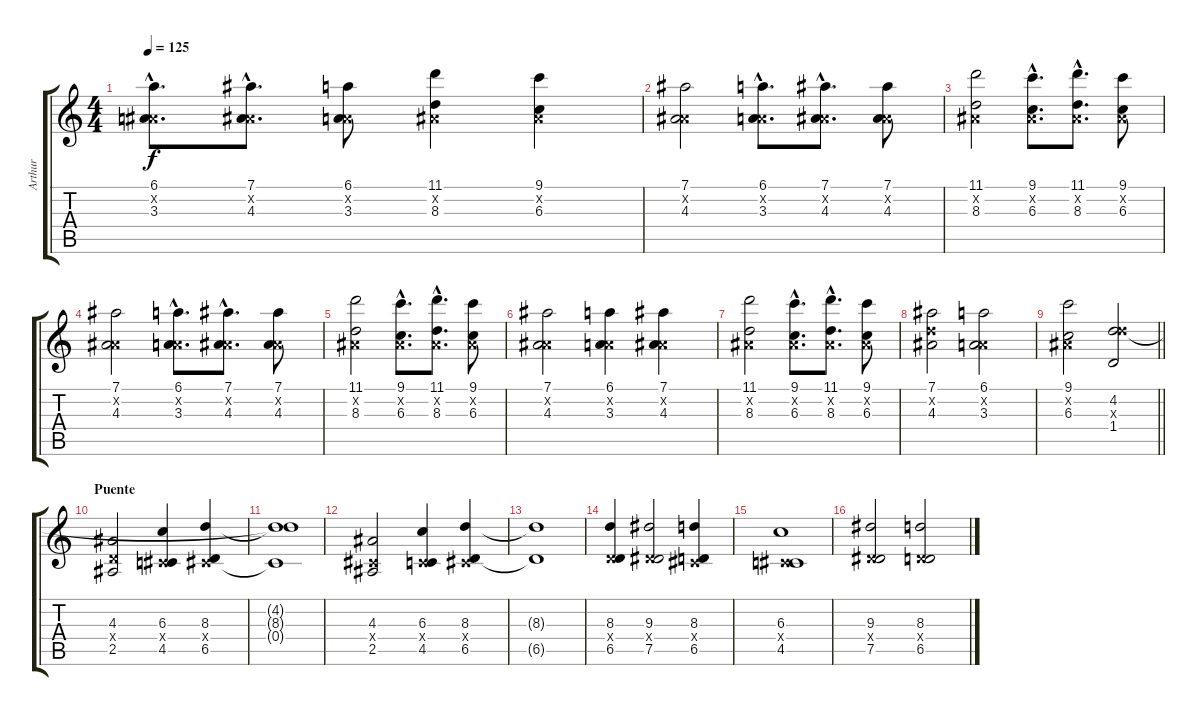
\track ("Arthur" "Arthur") {instrument overdrivenguitar}
\staff {score tabs}
\tuning (Eb4 Bb3 Gb3 Db3 Ab2 Eb2) {hide}
\ts (4 4)
\tempo 125
\clef g2
\ks c
(6.1{hac} 0.2{hac x} 3.3{hac}).8{d dy f} (7.1{hac} 0.2{hac x} 4.3{hac}).8{d} (6.1 0.2{x} 3.3).8 (11.1 0.2{x} 8.3).4 (9.1 0.2{x} 6.3).4 |
(7.1 0.2{x} 4.3).2 (6.1{hac} 0.2{hac x} 3.3{hac}).8{d} (7.1{hac} 0.2{hac x} 4.3{hac}).8{d} (7.1 0.2{x} 4.3).8 |
(11.1 0.2{x} 8.3).2 (9.1{hac} 0.2{hac x} 6.3{hac}).8{d} (11.1{hac} 0.2{hac x} 8.3{hac}).8{d} (9.1 0.2{x} 6.3).8 |
(7.1 0.2{x} 4.3).2 (6.1{hac} 0.2{hac x} 3.3{hac}).8{d} (7.1{hac} 0.2{hac x} 4.3{hac}).8{d} (7.1 0.2{x} 4.3).8 |
(11.1 0.2{x} 8.3).2 (9.1{hac} 0.2{hac x} 6.3{hac}).8{d} (11.1{hac} 0.2{hac x} 8.3{hac}).8{d} (9.1 0.2{x} 6.3).8 |
(7.1 0.2{x} 4.3).2 (6.1 0.2{x} 3.3).4 (7.1 0.2{x} 4.3).4 |
(11.1 0.2{x} 8.3).2 (9.1{hac} 0.2{hac x} 6.3{hac}).8{d} (11.1{hac} 0.2{hac x} 8.3{hac}).8{d} (9.1 0.2{x} 6.3).8 |
(7.1 4.2{x} 4.3).2 (6.1 0.2{x} 3.3).2 |
\barLineRight lightlight
(9.1 0.2{x} 6.3).2 (4.2 8.3{x} 1.4).2 |
\section ("" "Puente")
(4.3 1.4{x} 2.5).2{volume 7} (6.3 0.4{x} 4.5).4 (8.3 0.4{x} 6.5).4 |
(4.2{t} 8.3{t} 0.4{t}).1 |
(4.3 0.4{x} 2.5).2 (6.3 0.4{x} 4.5).4 (8.3 0.4{x} 6.5).4 |
(8.3{t} 6.5{t}).1 |
(8.3 1.4{x} 6.5).4{volume 9} (9.3 2.4{x} 7.5).2 (8.3 0.4{x} 6.5).4 |
(6.3 0.4{x} 4.5).1 |
(9.3 1.4{x} 7.5).2 (8.3 2.4{x} 6.5).2
